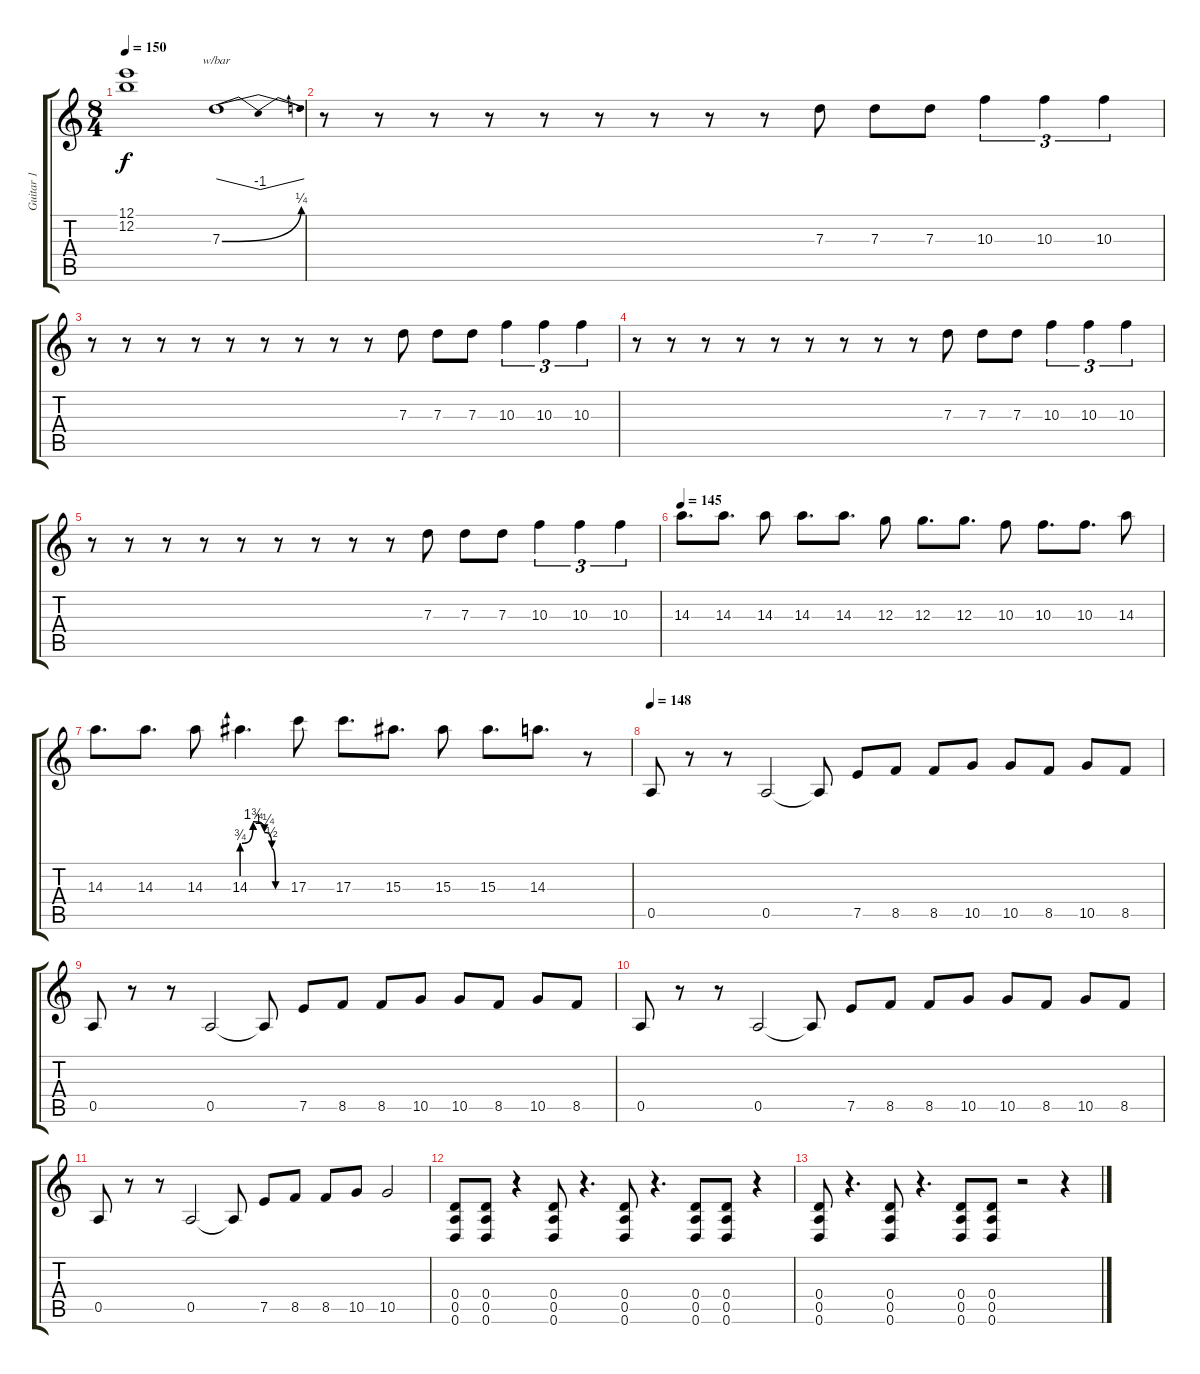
\track ("Guitar 1" "Guitar 1") {instrument distortionguitar}
\staff {score tabs}
\tuning (E4 B3 G3 D3 A2 D2) {hide}
\ts (8 4)
\tempo 150
\clef g2
\ks c
(12.1 12.2).1{dy f} 7.3{be (bend 0 0 60 1)}.1{tbe (dip default 0 0 30 -4 60 0)} |
r.8 r.8 r.8 r.8 r.8 r.8 r.8 r.8 r.8 7.3.8 7.3.8 7.3.8 10.3.4{tu (3 2)} 10.3.4{tu (3 2)} 10.3.4{tu (3 2)} |
r.8 r.8 r.8 r.8 r.8 r.8 r.8 r.8 r.8 7.3.8 7.3.8 7.3.8 10.3.4{tu (3 2)} 10.3.4{tu (3 2)} 10.3.4{tu (3 2)} |
r.8 r.8 r.8 r.8 r.8 r.8 r.8 r.8 r.8 7.3.8 7.3.8 7.3.8 10.3.4{tu (3 2)} 10.3.4{tu (3 2)} 10.3.4{tu (3 2)} |
r.8 r.8 r.8 r.8 r.8 r.8 r.8 r.8 r.8 7.3.8 7.3.8 7.3.8 10.3.4{tu (3 2)} 10.3.4{tu (3 2)} 10.3.4{tu (3 2)} |
\tempo 145
14.3.8{d} 14.3.8{d} 14.3.8 14.3.8{d} 14.3.8{d} 12.3.8 12.3.8{d} 12.3.8{d} 10.3.8 10.3.8{d} 10.3.8{d} 14.3.8 |
14.3.8{d} 14.3.8{d} 14.3.8 14.3{be (custom 0 3 15 7 30 5 40 2 45 0 60 0)}.4{d} 17.3.8 17.3.8{d} 15.3.8{d} 15.3.8 15.3.8{d} 14.3.8{d} r.8 |
\tempo 148
0.5.8 r.8 r.8 0.5.2 0.5{t}.8 7.5.8 8.5.8 8.5.8 10.5.8 10.5.8 8.5.8 10.5.8 8.5.8 |
0.5.8 r.8 r.8 0.5.2 0.5{t}.8 7.5.8 8.5.8 8.5.8 10.5.8 10.5.8 8.5.8 10.5.8 8.5.8 |
0.5.8 r.8 r.8 0.5.2 0.5{t}.8 7.5.8 8.5.8 8.5.8 10.5.8 10.5.8 8.5.8 10.5.8 8.5.8 |
0.5.8 r.8 r.8 0.5.2 0.5{t}.8 7.5.8 8.5.8 8.5.8 10.5.8 10.5.2 |
(0.4 0.5 0.6).8 (0.4 0.5 0.6).8 r.4 (0.4 0.5 0.6).8 r.4{d} (0.4 0.5 0.6).8 r.4{d} (0.4 0.5 0.6).8 (0.4 0.5 0.6).8 r.4 |
(0.4 0.5 0.6).8 r.4{d} (0.4 0.5 0.6).8 r.4{d} (0.4 0.5 0.6).8 (0.4 0.5 0.6).8 r.2 r.4
